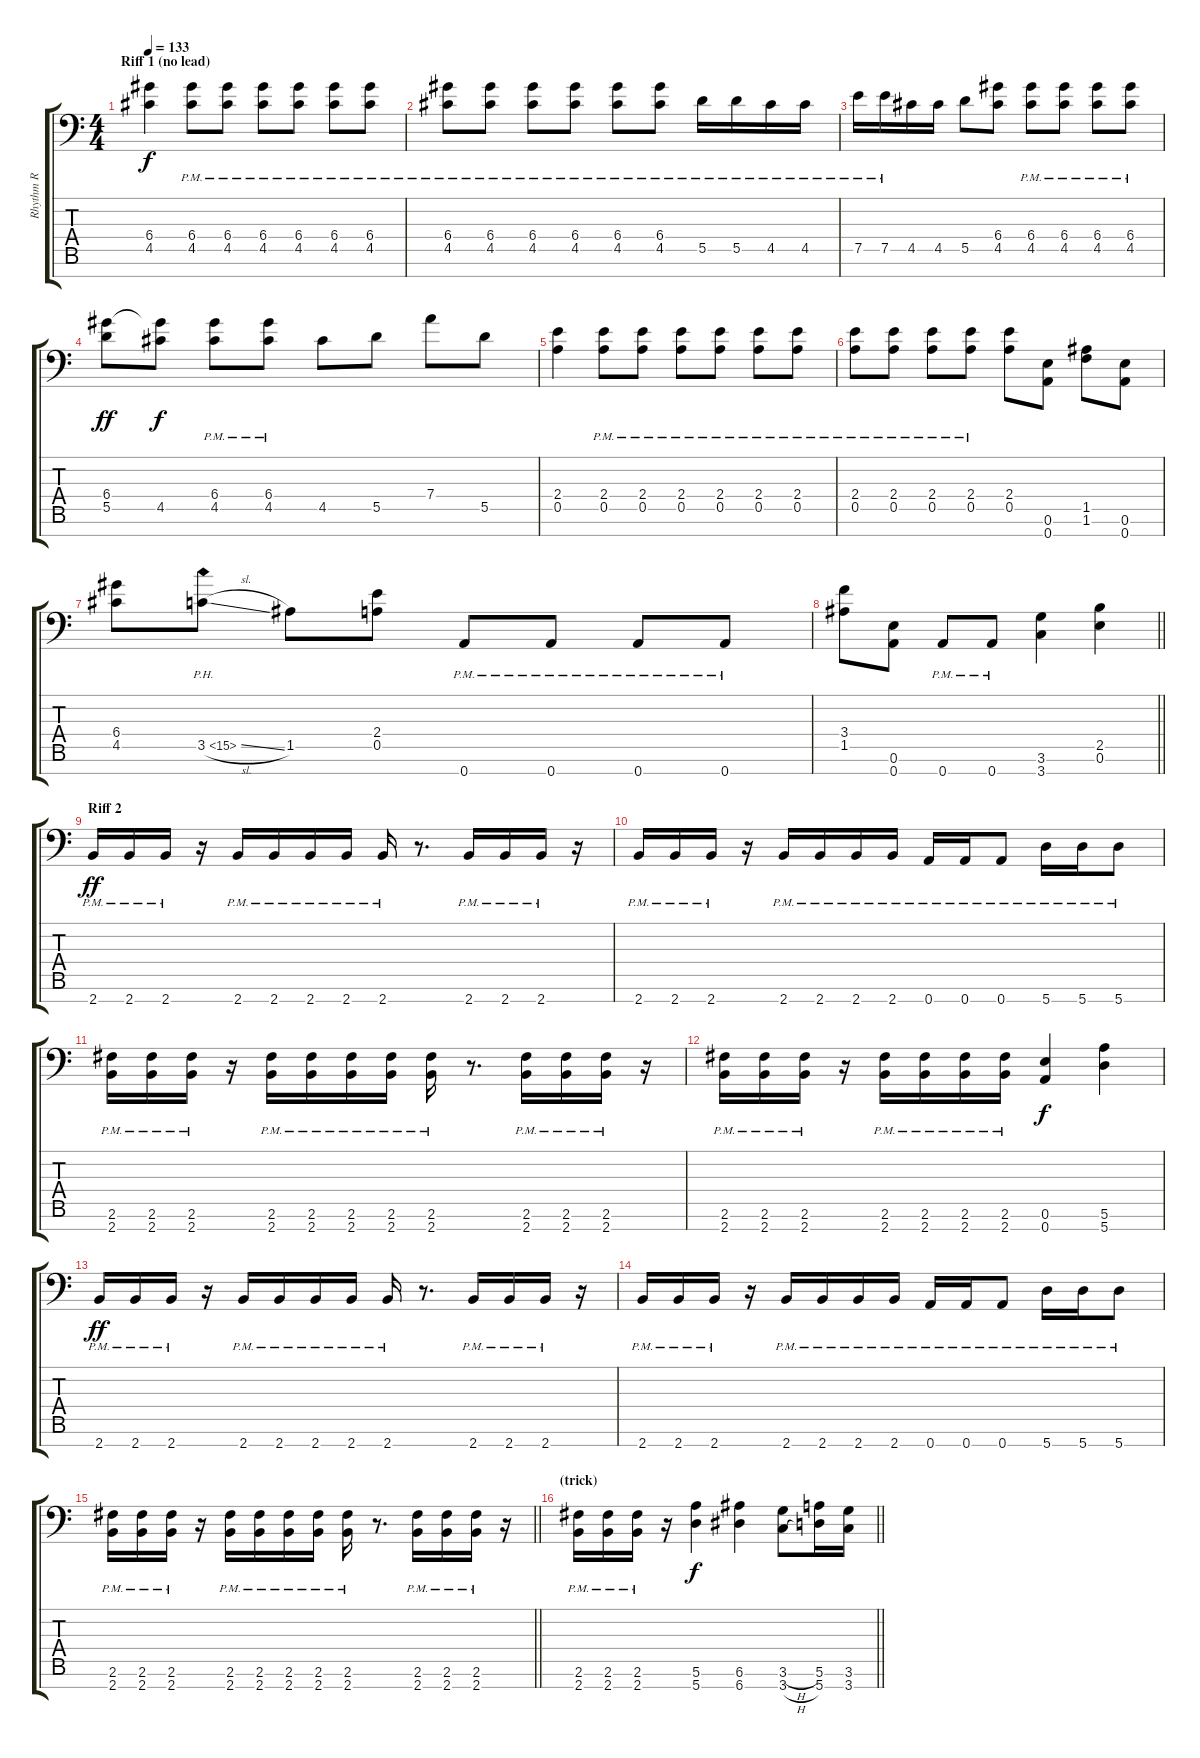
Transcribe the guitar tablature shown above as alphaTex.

\track ("Rhythm R" "Rhythm R") {instrument overdrivenguitar}
\staff {score tabs}
\tuning (E4 B3 G3 D3 A2 E2 A1) {hide}
\ts (4 4)
\section ("" "Riff 1 (no lead)")
\tempo 133
\clef f4
\ks c
(6.4 4.5).4{dy f} (6.4{pm} 4.5{pm}).8 (6.4{pm} 4.5{pm}).8 (6.4{pm} 4.5{pm}).8 (6.4{pm} 4.5{pm}).8 (6.4{pm} 4.5{pm}).8 (6.4{pm} 4.5{pm}).8 |
(6.4{pm} 4.5{pm}).8 (6.4{pm} 4.5{pm}).8 (6.4{pm} 4.5{pm}).8 (6.4{pm} 4.5{pm}).8 (6.4{pm} 4.5{pm}).8 (6.4{pm} 4.5{pm}).8 5.5{pm}.16 5.5{pm}.16 4.5{pm}.16 4.5{pm}.16 |
7.5{pm}.16 7.5{pm}.16 4.5.16 4.5.16 5.5.8 (6.4 4.5).8 (6.4{pm} 4.5{pm}).8 (6.4{pm} 4.5{pm}).8 (6.4{pm} 4.5{pm}).8 (6.4{pm} 4.5{pm}).8 |
(6.4 5.5).8{dy ff} (6.4{t} 4.5).8{dy f} (6.4{pm} 4.5{pm}).8 (6.4{pm} 4.5{pm}).8 4.5.8 5.5.8 7.4.8 5.5.8 |
(2.4 0.5).4 (2.4{pm} 0.5{pm}).8 (2.4{pm} 0.5{pm}).8 (2.4{pm} 0.5{pm}).8 (2.4{pm} 0.5{pm}).8 (2.4{pm} 0.5{pm}).8 (2.4{pm} 0.5{pm}).8 |
(2.4{pm} 0.5{pm}).8 (2.4{pm} 0.5{pm}).8 (2.4{pm} 0.5{pm}).8 (2.4{pm} 0.5{pm}).8 (2.4 0.5).8 (0.6 0.7).8 (1.5 1.6).8 (0.6 0.7).8 |
(6.4 4.5).8 3.5{ph 12 sl}.8 1.5.8 (2.4 0.5).8 0.7{pm}.8 0.7{pm}.8 0.7{pm}.8 0.7{pm}.8 |
\barLineRight lightlight
(3.4 1.5).8 (0.6 0.7).8 0.7{pm}.8 0.7{pm}.8 (3.6 3.7).4 (2.5 0.6).4 |
\section ("" "Riff 2")
2.7{pm}.16{dy ff} 2.7{pm}.16 2.7{pm}.16 r.16 2.7{pm}.16 2.7{pm}.16 2.7{pm}.16 2.7{pm}.16 2.7{pm}.16 r.8{d} 2.7{pm}.16 2.7{pm}.16 2.7{pm}.16 r.16 |
2.7{pm}.16 2.7{pm}.16 2.7{pm}.16 r.16 2.7{pm}.16 2.7{pm}.16 2.7{pm}.16 2.7{pm}.16 0.7{pm}.16 0.7{pm}.16 0.7{pm}.8 5.7{pm}.16 5.7{pm}.16 5.7{pm}.8 |
(2.6{pm} 2.7{pm}).16 (2.6{pm} 2.7{pm}).16 (2.6{pm} 2.7{pm}).16 r.16 (2.6{pm} 2.7{pm}).16 (2.6{pm} 2.7{pm}).16 (2.6{pm} 2.7{pm}).16 (2.6{pm} 2.7{pm}).16 (2.6{pm} 2.7{pm}).16 r.8{d} (2.6{pm} 2.7{pm}).16 (2.6{pm} 2.7{pm}).16 (2.6{pm} 2.7{pm}).16 r.16 |
(2.6{pm} 2.7{pm}).16 (2.6{pm} 2.7{pm}).16 (2.6{pm} 2.7{pm}).16 r.16 (2.6{pm} 2.7{pm}).16 (2.6{pm} 2.7{pm}).16 (2.6{pm} 2.7{pm}).16 (2.6{pm} 2.7{pm}).16 (0.6 0.7).4{dy f} (5.6 5.7).4 |
2.7{pm}.16{dy ff} 2.7{pm}.16 2.7{pm}.16 r.16 2.7{pm}.16 2.7{pm}.16 2.7{pm}.16 2.7{pm}.16 2.7{pm}.16 r.8{d} 2.7{pm}.16 2.7{pm}.16 2.7{pm}.16 r.16 |
2.7{pm}.16 2.7{pm}.16 2.7{pm}.16 r.16 2.7{pm}.16 2.7{pm}.16 2.7{pm}.16 2.7{pm}.16 0.7{pm}.16 0.7{pm}.16 0.7{pm}.8 5.7{pm}.16 5.7{pm}.16 5.7{pm}.8 |
\barLineRight lightlight
(2.6{pm} 2.7{pm}).16 (2.6{pm} 2.7{pm}).16 (2.6{pm} 2.7{pm}).16 r.16 (2.6{pm} 2.7{pm}).16 (2.6{pm} 2.7{pm}).16 (2.6{pm} 2.7{pm}).16 (2.6{pm} 2.7{pm}).16 (2.6{pm} 2.7{pm}).16 r.8{d} (2.6{pm} 2.7{pm}).16 (2.6{pm} 2.7{pm}).16 (2.6{pm} 2.7{pm}).16 r.16 |
\section ("" "(trick)")
\barLineRight lightlight
(2.6{pm} 2.7{pm}).16 (2.6{pm} 2.7{pm}).16 (2.6{pm} 2.7{pm}).16 r.16 (5.6 5.7).4{dy f} (6.6 6.7).4 (3.6{h} 3.7{h}).8 (5.6 5.7).16 (3.6 3.7).16
